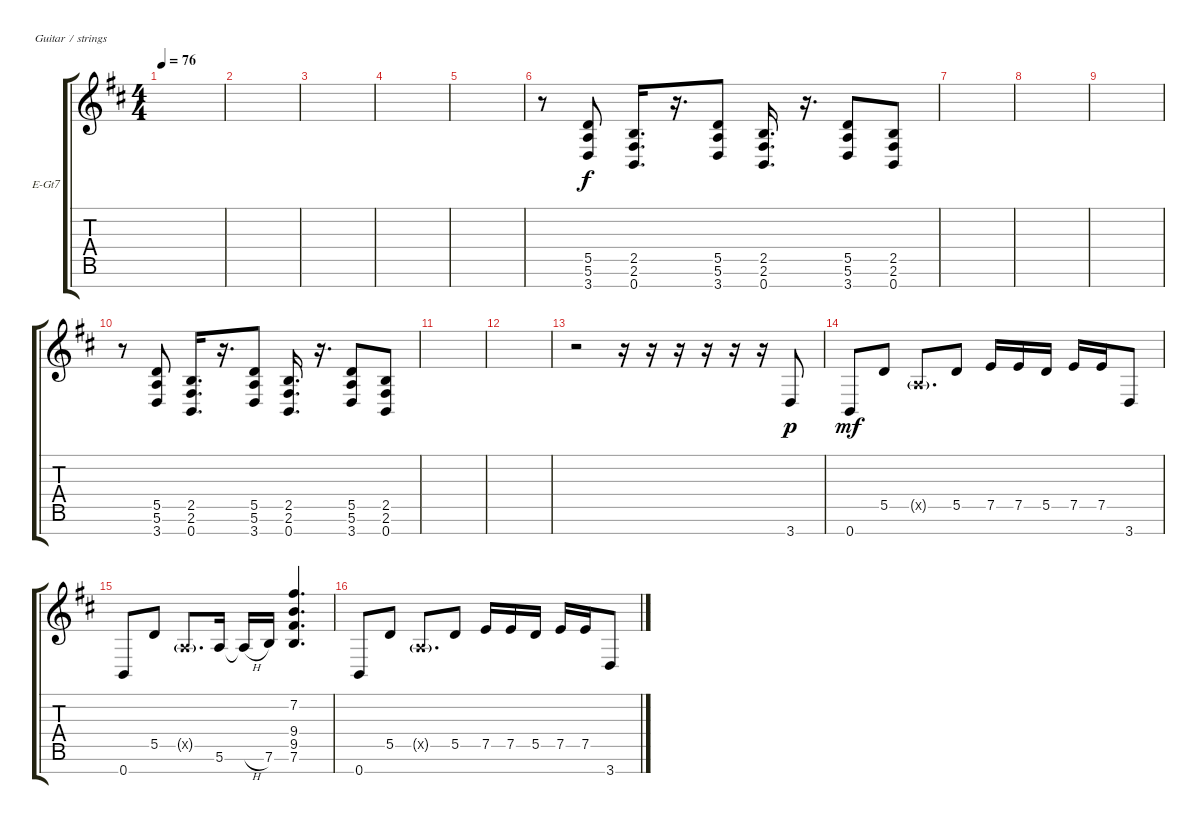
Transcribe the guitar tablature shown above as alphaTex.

\defaultSystemsLayout 4
\bracketExtendMode groupsimilarinstruments
\firstSystemTrackNameOrientation horizontal
\otherSystemsTrackNameOrientation horizontal
\track ("Electric Guitar 7 String" "E-Gt7") {instrument overdrivenguitar}
\staff {score tabs}
\tuning (E4 B3 G3 D3 A2 E2 B1)
\ts (4 4)
\tempo 76
\clef g2
\ks bminor
|
|
|
|
|
r.8 (3.7 5.6 5.5).8{dy f} (0.7 2.6 2.5).16{d} r.16{d} (3.7 5.6 5.5).8 (0.7 2.6 2.5).16{d} r.16{d} (3.7 5.6 5.5).8 (0.7 2.6 2.5).8 |
|
|
|
r.8 (3.7 5.6 5.5).8 (0.7 2.6 2.5).16{d} r.16{d} (3.7 5.6 5.5).8 (0.7 2.6 2.5).16{d} r.16{d} (3.7 5.6 5.5).8 (0.7 2.6 2.5).8 |
|
|
r.2 r.16 r.16 r.16 r.16 r.16 r.16 3.7.8{dy p} |
0.7.8{dy mf} 5.5.8 0.5{g x}.8{d} 5.5.8 7.5.16 7.5.16 5.5.16 7.5.16 7.5.16 3.7.8 |
0.7.8 5.5.8 0.5{g x}.8{d} 5.6.16 5.6{h t}.16 7.6.16 (7.6 9.5 9.4 7.2).4{d} |
0.7.8 5.5.8 0.5{g x}.8{d} 5.5.8 7.5.16 7.5.16 5.5.16 7.5.16 7.5.16 3.7.8
